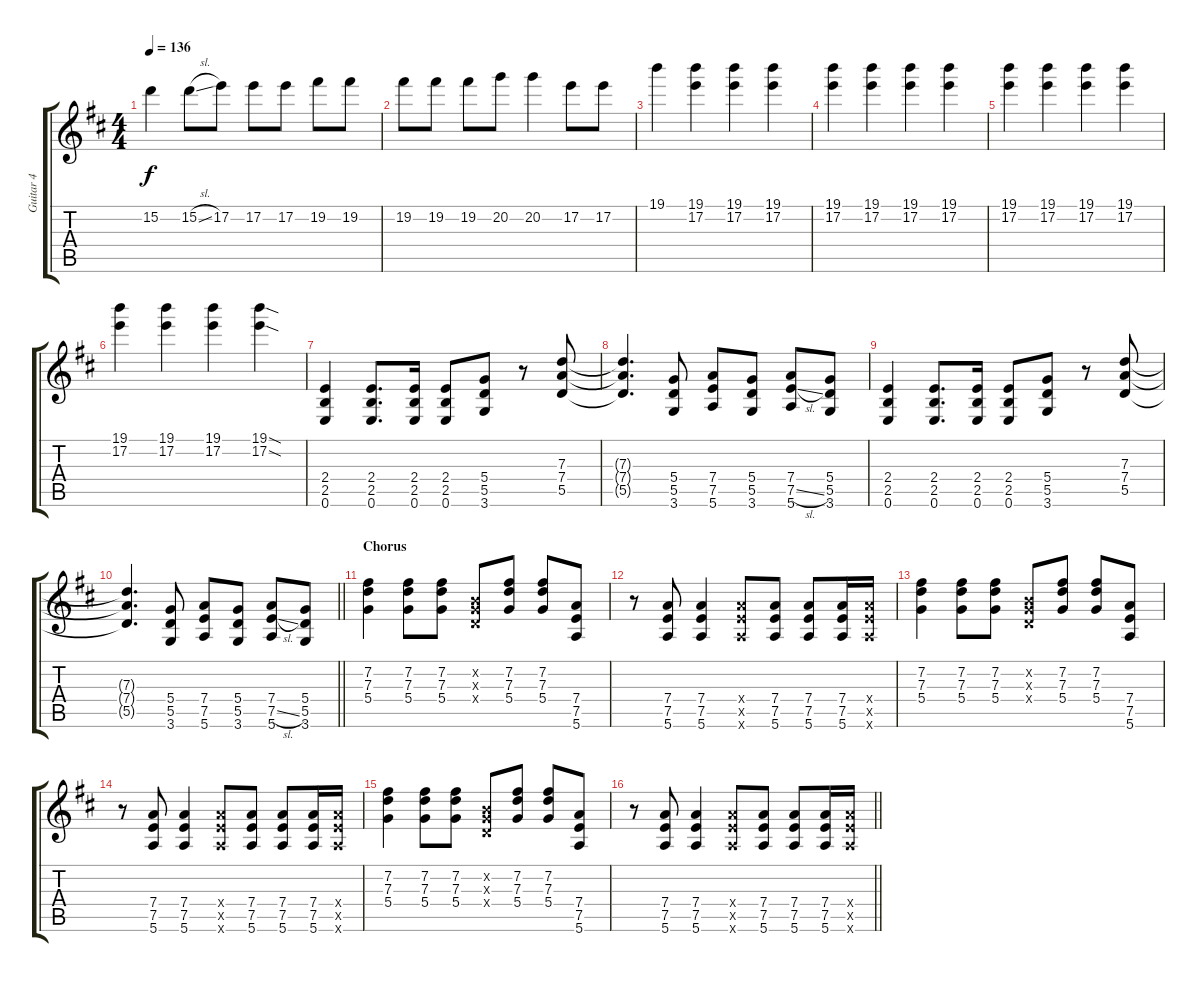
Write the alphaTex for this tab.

\track ("Guitar 4" "Guitar 4") {instrument distortionguitar}
\staff {score tabs}
\tuning (E4 B3 G3 D3 A2 E2) {hide}
\ts (4 4)
\tempo 136
\clef g2
\ks d
15.2.4{dy f} 15.2{sl}.8 17.2.8 17.2.8 17.2.8 19.2.8 19.2.8 |
19.2.8 19.2.8 19.2.8 20.2.8 20.2.4 17.2.8 17.2.8 |
19.1.4{volume 11} (19.1 17.2).4 (19.1 17.2).4 (19.1 17.2).4 |
(19.1 17.2).4 (19.1 17.2).4 (19.1 17.2).4 (19.1 17.2).4 |
(19.1 17.2).4 (19.1 17.2).4 (19.1 17.2).4 (19.1 17.2).4 |
(19.1 17.2).4 (19.1 17.2).4 (19.1 17.2).4 (19.1{sod} 17.2{sod}).4 |
(2.4 2.5 0.6).4 (2.4 2.5 0.6).8{d} (2.4 2.5 0.6).16 (2.4 2.5 0.6).8 (5.4 5.5 3.6).8 r.8 (7.3 7.4 5.5).8 |
(7.3{t} 7.4{t} 5.5{t}).4{d} (5.4 5.5 3.6).8 (7.4 7.5 5.6).8 (5.4 5.5 3.6).8 (7.4 7.5{sl} 5.6).8 (5.4 5.5 3.6).8 |
(2.4 2.5 0.6).4 (2.4 2.5 0.6).8{d} (2.4 2.5 0.6).16 (2.4 2.5 0.6).8 (5.4 5.5 3.6).8 r.8 (7.3 7.4 5.5).8 |
\barLineRight lightlight
(7.3{t} 7.4{t} 5.5{t}).4{d} (5.4 5.5 3.6).8 (7.4 7.5 5.6).8 (5.4 5.5 3.6).8 (7.4 7.5{sl} 5.6).8 (5.4 5.5 3.6).8 |
\section ("" "Chorus")
(7.2 7.3 5.4).4 (7.2 7.3 5.4).8 (7.2 7.3 5.4).8 (0.2{x} 0.3{x} 0.4{x}).8 (7.2 7.3 5.4).8 (7.2 7.3 5.4).8 (7.4 7.5 5.6).8 |
r.8 (7.4 7.5 5.6).8 (7.4 7.5 5.6).4 (7.4{x} 7.5{x} 5.6{x}).8 (7.4 7.5 5.6).8 (7.4 7.5 5.6).8 (7.4 7.5 5.6).16 (7.4{x} 7.5{x} 5.6{x}).16 |
(7.2 7.3 5.4).4 (7.2 7.3 5.4).8 (7.2 7.3 5.4).8 (0.2{x} 0.3{x} 0.4{x}).8 (7.2 7.3 5.4).8 (7.2 7.3 5.4).8 (7.4 7.5 5.6).8 |
r.8 (7.4 7.5 5.6).8 (7.4 7.5 5.6).4 (7.4{x} 7.5{x} 5.6{x}).8 (7.4 7.5 5.6).8 (7.4 7.5 5.6).8 (7.4 7.5 5.6).16 (7.4{x} 7.5{x} 5.6{x}).16 |
(7.2 7.3 5.4).4 (7.2 7.3 5.4).8 (7.2 7.3 5.4).8 (0.2{x} 0.3{x} 0.4{x}).8 (7.2 7.3 5.4).8 (7.2 7.3 5.4).8 (7.4 7.5 5.6).8 |
\barLineRight lightlight
r.8 (7.4 7.5 5.6).8 (7.4 7.5 5.6).4 (7.4{x} 7.5{x} 5.6{x}).8 (7.4 7.5 5.6).8 (7.4 7.5 5.6).8 (7.4 7.5 5.6).16 (7.4{x} 7.5{x} 5.6{x}).16
